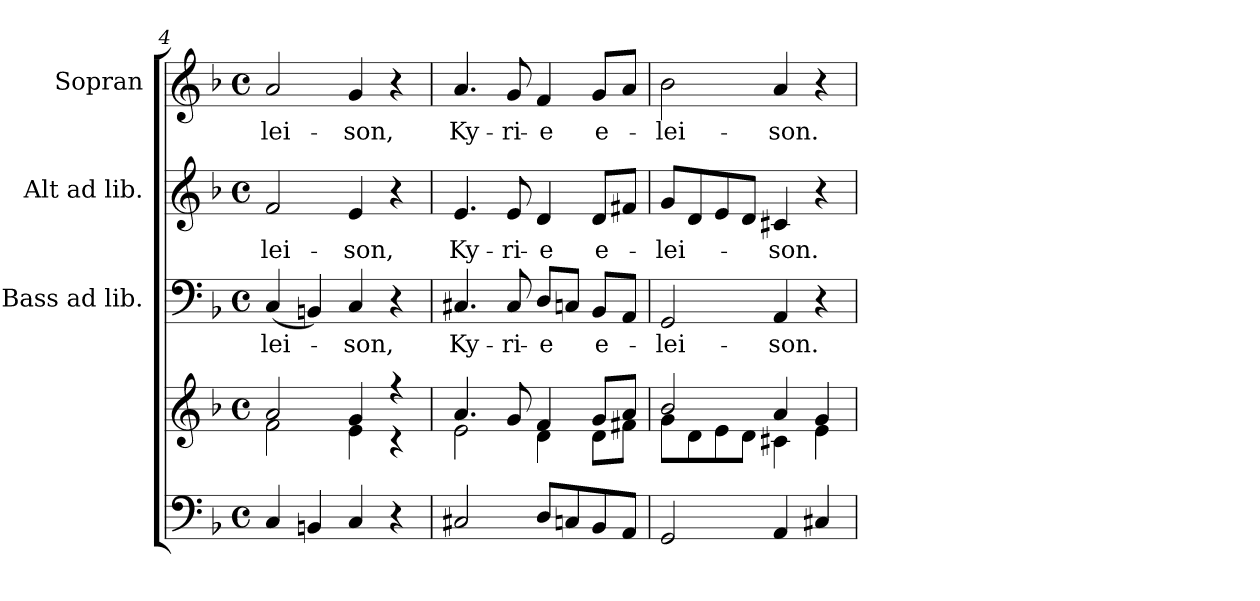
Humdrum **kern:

**kern	**kern	**kern	**text	**kern	**text	**kern	**text
*part4	*part4	*part3	*part3	*part2	*part2	*part1	*part1
*staff5	*staff4	*staff3	*staff3	*staff2	*staff2	*staff1	*staff1
*	*	*I"Bass ad lib.	*	*I"Alt ad lib.	*	*I"Sopran	*
*	*	*I'B.	*	*I'A.	*	*I'S.	*
*clefF4	*clefG2	*clefF4	*	*clefG2	*	*clefG2	*
*k[b-]	*k[b-]	*k[b-]	*	*k[b-]	*	*k[b-]	*
*F:	*F:	*F:	*	*F:	*	*F:	*
*M4/4	*M4/4	*M4/4	*	*M4/4	*	*M4/4	*
*met(c)	*met(c)	*met(c)	*	*met(c)	*	*met(c)	*
=4	=4	=4	=4	=4	=4	=4	=4
*	*^	*	*	*	*	*	*
!	!	!	!	!LO:LY:b	!	!LO:LY:b	!	!LO:LY:b
4C/	2a/	2f\	(<4C/	-lei-	2f/	-lei-	2a/	-lei-
4BBn/	.	.	4BBn/)	.	.	.	.	.
!	!	!	!	!LO:LY:b	!	!LO:LY:b	!	!LO:LY:b
4C/	4g/	4e\	4C/	-son,	4e/	-son,	4g/	-son,
4r	4r	4r	4r	.	4r	.	4r	.
=5	=5	=5	=5	=5	=5	=5	=5	=5
!	!	!	!	!LO:LY:b	!	!LO:LY:b	!	!LO:LY:b
2C#X/	4.a/	2e\	4.C#X/	Ky-	4.e/	Ky-	4.a/	Ky-
!	!	!	!	!LO:LY:b	!	!LO:LY:b	!	!LO:LY:b
.	8g/	.	8C#/	-ri-	8e/	-ri-	8g/	-ri-
!	!	!	!	!LO:LY:b	!	!LO:LY:b	!	!LO:LY:b
8D/L	4f/	4d\	8D/L	-e	4d/	-e	4f/	-e
8Cn/	.	.	8Cn/J	.	.	.	.	.
!	!	!	!	!LO:LY:b	!	!LO:LY:b	!	!LO:LY:b
8BB-/	8g/L	8d\L	8BB-/L	e-	8d/L	e-	8g/L	e-
8AA/J	8a/J	8f#X\J	8AA/J	.	8f#X/J	.	8a/J	.
=6	=6	=6	=6	=6	=6	=6	=6	=6
!	!	!	!	!LO:LY:b	!	!LO:LY:b	!	!LO:LY:b
2GG/	2b-/	8g\L	2GG/	-lei-	8g/L	-lei-	2b-\	-lei-
.	.	8d\	.	.	8d/	.	.	.
.	.	8e\	.	.	8e/	.	.	.
.	.	8d\J	.	.	8d/J	.	.	.
!	!	!	!	!LO:LY:b	!	!LO:LY:b	!	!LO:LY:b
4AA/	4a/	4c#X\	4AA/	-son.	4c#X/	-son.	4a/	-son.
4C#X/	4g/	4e\	4r	.	4r	.	4r	.
*	*v	*v	*	*	*	*	*	*
=	=	=	=	=	=	=	=
*-	*-	*-	*-	*-	*-	*-	*-
